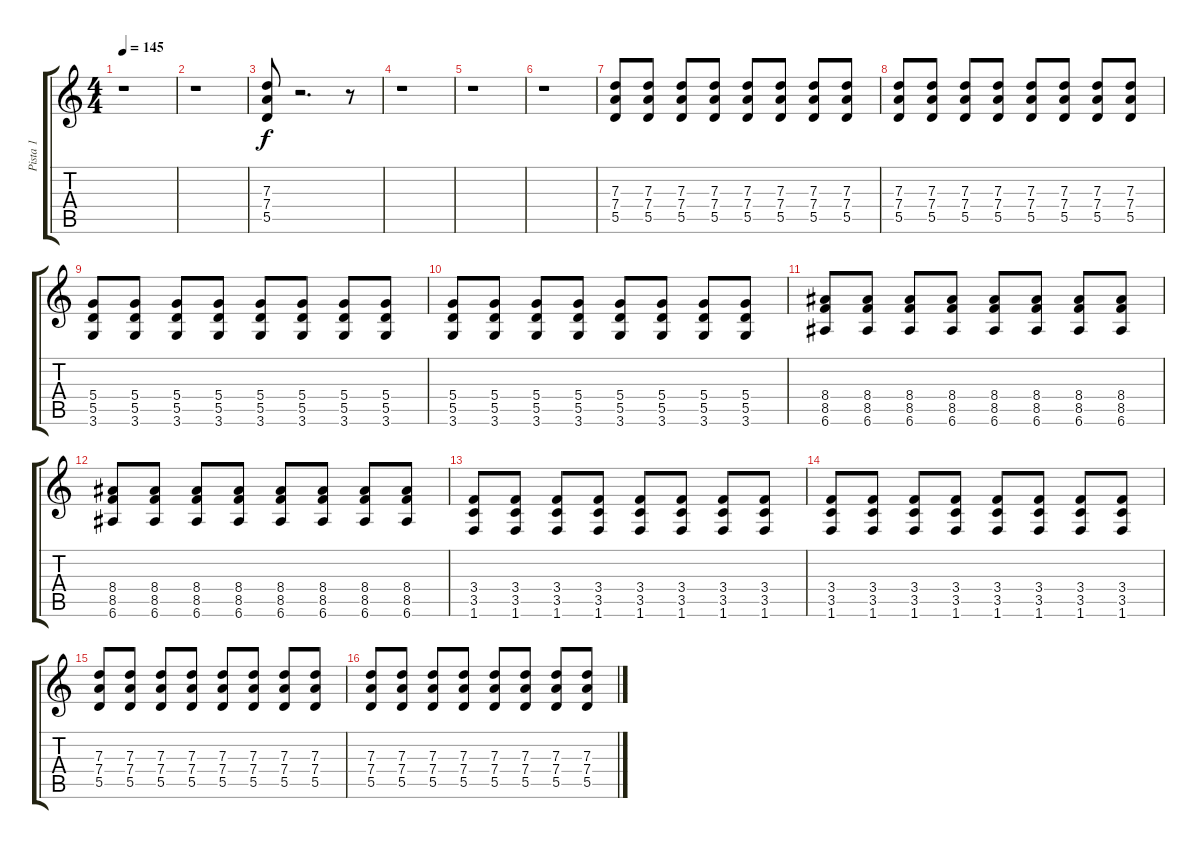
\track ("Pista 1" "Pista 1") {instrument distortionguitar}
\staff {score tabs}
\tuning (E4 B3 G3 D3 A2 E2) {hide}
\ts (4 4)
\tempo 145
\clef g2
\ks c
r.1{dy f} |
r.1 |
(7.3 7.4 5.5).8 r.2{d} r.8 |
r.1 |
r.1 |
r.1 |
(7.3 7.4 5.5).8 (7.3 7.4 5.5).8 (7.3 7.4 5.5).8 (7.3 7.4 5.5).8 (7.3 7.4 5.5).8 (7.3 7.4 5.5).8 (7.3 7.4 5.5).8 (7.3 7.4 5.5).8 |
(7.3 7.4 5.5).8 (7.3 7.4 5.5).8 (7.3 7.4 5.5).8 (7.3 7.4 5.5).8 (7.3 7.4 5.5).8 (7.3 7.4 5.5).8 (7.3 7.4 5.5).8 (7.3 7.4 5.5).8 |
(5.4 5.5 3.6).8 (5.4 5.5 3.6).8 (5.4 5.5 3.6).8 (5.4 5.5 3.6).8 (5.4 5.5 3.6).8 (5.4 5.5 3.6).8 (5.4 5.5 3.6).8 (5.4 5.5 3.6).8 |
(5.4 5.5 3.6).8 (5.4 5.5 3.6).8 (5.4 5.5 3.6).8 (5.4 5.5 3.6).8 (5.4 5.5 3.6).8 (5.4 5.5 3.6).8 (5.4 5.5 3.6).8 (5.4 5.5 3.6).8 |
(8.4 8.5 6.6).8 (8.4 8.5 6.6).8 (8.4 8.5 6.6).8 (8.4 8.5 6.6).8 (8.4 8.5 6.6).8 (8.4 8.5 6.6).8 (8.4 8.5 6.6).8 (8.4 8.5 6.6).8 |
(8.4 8.5 6.6).8 (8.4 8.5 6.6).8 (8.4 8.5 6.6).8 (8.4 8.5 6.6).8 (8.4 8.5 6.6).8 (8.4 8.5 6.6).8 (8.4 8.5 6.6).8 (8.4 8.5 6.6).8 |
(3.4 3.5 1.6).8 (3.4 3.5 1.6).8 (3.4 3.5 1.6).8 (3.4 3.5 1.6).8 (3.4 3.5 1.6).8 (3.4 3.5 1.6).8 (3.4 3.5 1.6).8 (3.4 3.5 1.6).8 |
(3.4 3.5 1.6).8 (3.4 3.5 1.6).8 (3.4 3.5 1.6).8 (3.4 3.5 1.6).8 (3.4 3.5 1.6).8 (3.4 3.5 1.6).8 (3.4 3.5 1.6).8 (3.4 3.5 1.6).8 |
(7.3 7.4 5.5).8 (7.3 7.4 5.5).8 (7.3 7.4 5.5).8 (7.3 7.4 5.5).8 (7.3 7.4 5.5).8 (7.3 7.4 5.5).8 (7.3 7.4 5.5).8 (7.3 7.4 5.5).8 |
(7.3 7.4 5.5).8 (7.3 7.4 5.5).8 (7.3 7.4 5.5).8 (7.3 7.4 5.5).8 (7.3 7.4 5.5).8 (7.3 7.4 5.5).8 (7.3 7.4 5.5).8 (7.3 7.4 5.5).8
